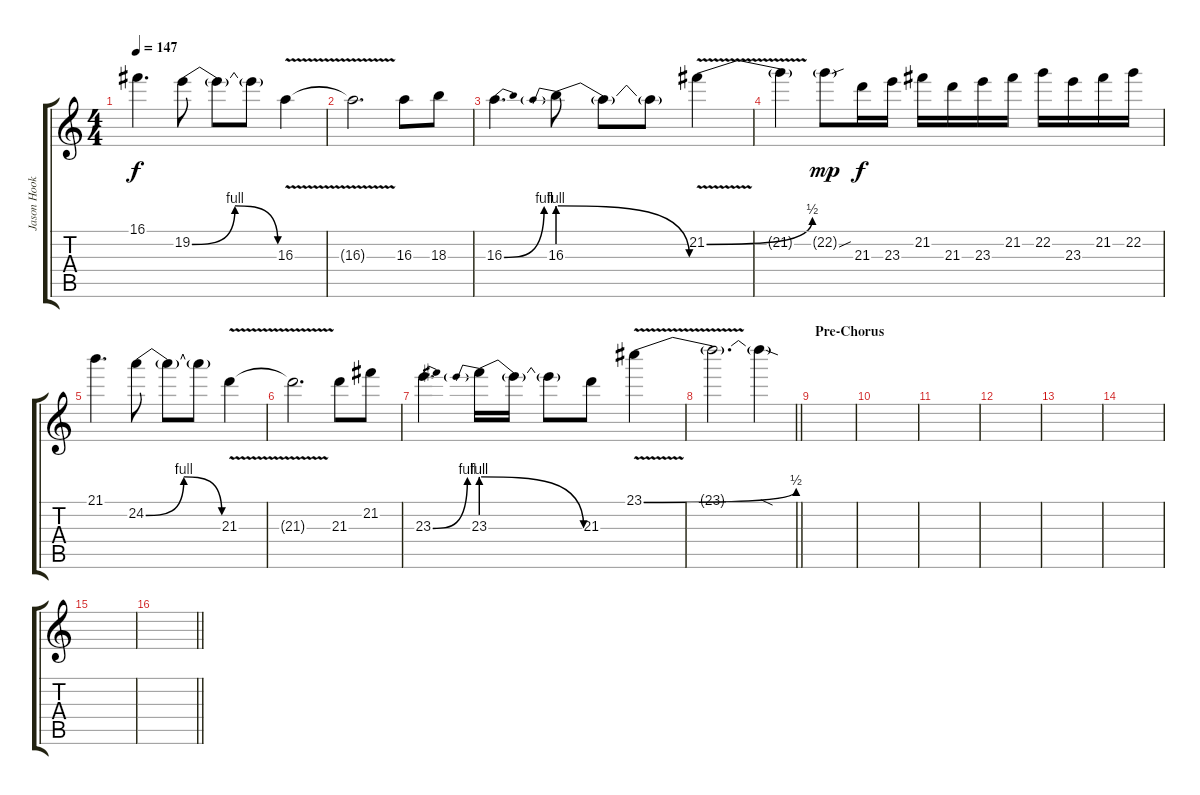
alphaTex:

\track ("Jason Hook (Harmony Guitar 2)" "Jason Hook") {instrument distortionguitar}
\staff {score tabs}
\tuning (D4 A3 F3 C3 G2 D2) {hide}
\ts (4 4)
\tempo 147
\clef g2
\ks c
16.1.4{d dy f} 19.2{be (bendrelease 0 0 15 4 45 4 60 0)}.8 19.2{t}.8 19.2{t}.8 16.3{v}.4 |
16.3{t}.2{d} 16.3.8 18.3.8 |
16.3{be (bend 0 0 60 4)}.4{d} 16.3{be (prebendrelease 0 4 60 0)}.8 16.3{t}.8 16.3{t}.8 21.2{be (bend 0 0 60 2) v}.4 |
21.2{t}.4 22.2{sou g}.8{dy mp} 21.3.16{dy f} 23.3.16 21.2.16 21.3.16 23.3.16 21.2.16 22.2.16 23.3.16 21.2.16 22.2.16 |
21.1.4{d} 24.2{be (bendrelease 0 0 15 4 45 4 60 0)}.8 24.2{t}.8 24.2{t}.8 21.3{v}.4 |
21.3{t}.2{d} 21.3.8 21.2.8 |
23.3{be (bend 0 0 60 4)}.4{d} 23.3{be (prebendrelease 0 4 60 0)}.16 23.3{t}.16 23.3{t}.8 21.3.8 23.1{be (bend 0 0 60 2) v}.4 |
\barLineRight lightlight
23.1{t}.2{d} 23.1{sod t}.4 |
\section ("" "Pre-Chorus")
|
|
|
|
|
|
|
\barLineRight lightlight
